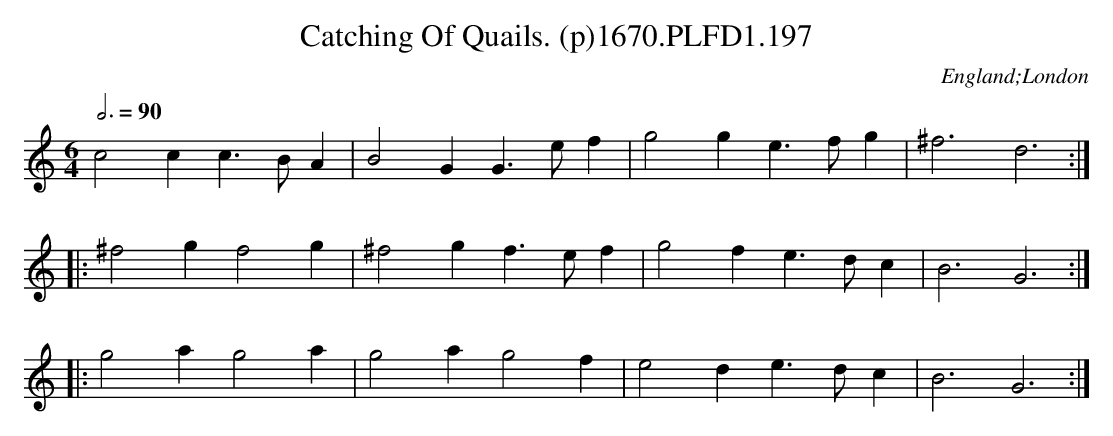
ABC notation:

X:1
T:Catching Of Quails. (p)1670.PLFD1.197
M:6/4
L:1/4
Q:3/4=90
O:England;London
K:C
c2 c c>BA|B2 G G>ef| g2 g e>fg|^f3 d3:|
|:^f2 g f2 g|^f2 g f>ef|g2f e>dc|B3 G3:|
|:g2 a g2 a|g2 a g2f|e2 d e>dc| B3G3:|
